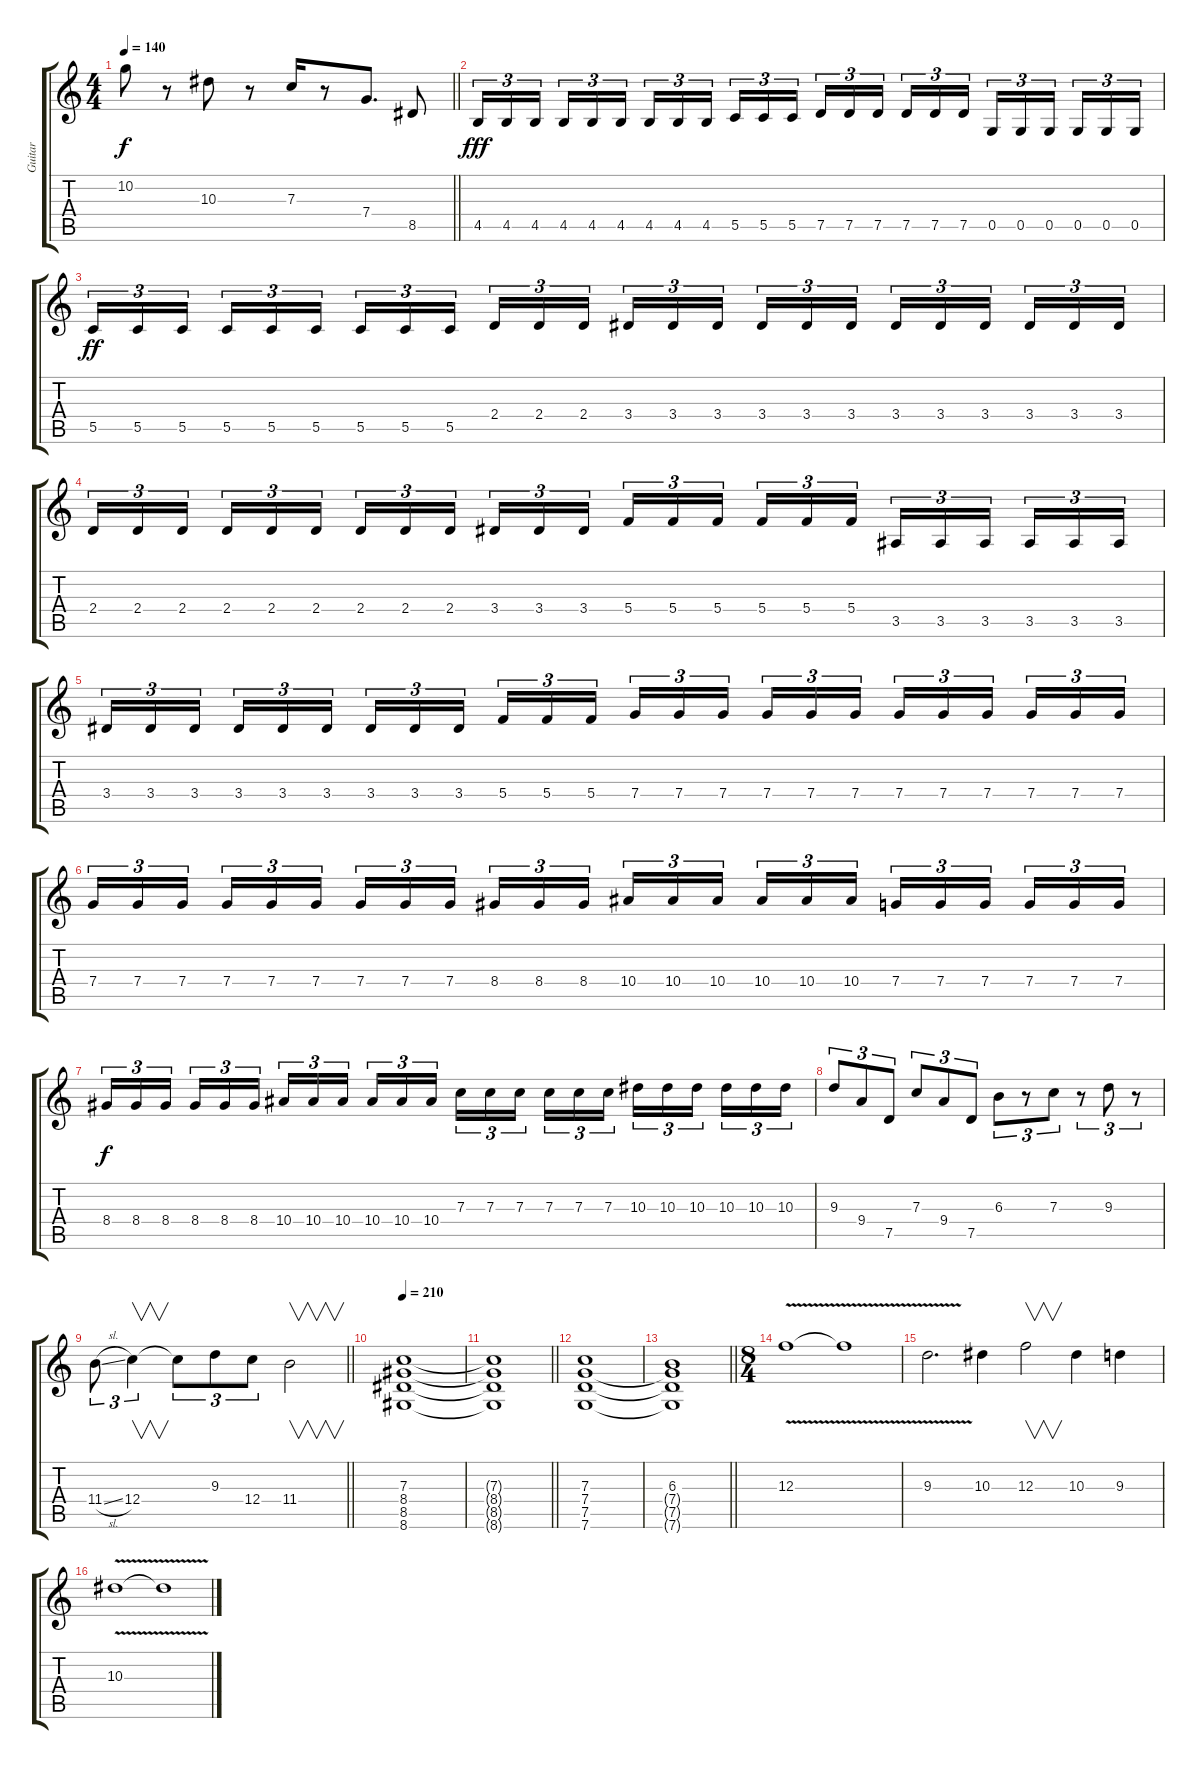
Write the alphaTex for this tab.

\track ("Guitar" "Guitar") {instrument distortionguitar}
\staff {score tabs}
\tuning (D4 A3 F3 C3 G2 C2) {hide}
\ts (4 4)
\tempo 140
\clef g2
\barLineRight lightlight
\ks c
10.2.8{dy f} r.8 10.3.8 r.8 7.3.16 r.8 7.4.8{d} 8.5.8 |
4.5.16{tu (3 2) dy fff} 4.5.16{tu (3 2)} 4.5.16{tu (3 2) beam splitsecondary} 4.5.16{tu (3 2)} 4.5.16{tu (3 2)} 4.5.16{tu (3 2)} 4.5.16{tu (3 2)} 4.5.16{tu (3 2)} 4.5.16{tu (3 2) beam splitsecondary} 5.5.16{tu (3 2)} 5.5.16{tu (3 2)} 5.5.16{tu (3 2)} 7.5.16{tu (3 2)} 7.5.16{tu (3 2)} 7.5.16{tu (3 2) beam splitsecondary} 7.5.16{tu (3 2)} 7.5.16{tu (3 2)} 7.5.16{tu (3 2)} 0.5.16{tu (3 2)} 0.5.16{tu (3 2)} 0.5.16{tu (3 2) beam splitsecondary} 0.5.16{tu (3 2)} 0.5.16{tu (3 2)} 0.5.16{tu (3 2)} |
5.5.16{tu (3 2) dy ff} 5.5.16{tu (3 2)} 5.5.16{tu (3 2) beam splitsecondary} 5.5.16{tu (3 2)} 5.5.16{tu (3 2)} 5.5.16{tu (3 2)} 5.5.16{tu (3 2)} 5.5.16{tu (3 2)} 5.5.16{tu (3 2) beam splitsecondary} 2.4.16{tu (3 2)} 2.4.16{tu (3 2)} 2.4.16{tu (3 2)} 3.4.16{tu (3 2)} 3.4.16{tu (3 2)} 3.4.16{tu (3 2) beam splitsecondary} 3.4.16{tu (3 2)} 3.4.16{tu (3 2)} 3.4.16{tu (3 2)} 3.4.16{tu (3 2)} 3.4.16{tu (3 2)} 3.4.16{tu (3 2) beam splitsecondary} 3.4.16{tu (3 2)} 3.4.16{tu (3 2)} 3.4.16{tu (3 2)} |
2.4.16{tu (3 2)} 2.4.16{tu (3 2)} 2.4.16{tu (3 2) beam splitsecondary} 2.4.16{tu (3 2)} 2.4.16{tu (3 2)} 2.4.16{tu (3 2)} 2.4.16{tu (3 2)} 2.4.16{tu (3 2)} 2.4.16{tu (3 2) beam splitsecondary} 3.4.16{tu (3 2)} 3.4.16{tu (3 2)} 3.4.16{tu (3 2)} 5.4.16{tu (3 2)} 5.4.16{tu (3 2)} 5.4.16{tu (3 2) beam splitsecondary} 5.4.16{tu (3 2)} 5.4.16{tu (3 2)} 5.4.16{tu (3 2)} 3.5.16{tu (3 2)} 3.5.16{tu (3 2)} 3.5.16{tu (3 2) beam splitsecondary} 3.5.16{tu (3 2)} 3.5.16{tu (3 2)} 3.5.16{tu (3 2)} |
3.4.16{tu (3 2)} 3.4.16{tu (3 2)} 3.4.16{tu (3 2) beam splitsecondary} 3.4.16{tu (3 2)} 3.4.16{tu (3 2)} 3.4.16{tu (3 2)} 3.4.16{tu (3 2)} 3.4.16{tu (3 2)} 3.4.16{tu (3 2) beam splitsecondary} 5.4.16{tu (3 2)} 5.4.16{tu (3 2)} 5.4.16{tu (3 2)} 7.4.16{tu (3 2)} 7.4.16{tu (3 2)} 7.4.16{tu (3 2) beam splitsecondary} 7.4.16{tu (3 2)} 7.4.16{tu (3 2)} 7.4.16{tu (3 2)} 7.4.16{tu (3 2)} 7.4.16{tu (3 2)} 7.4.16{tu (3 2) beam splitsecondary} 7.4.16{tu (3 2)} 7.4.16{tu (3 2)} 7.4.16{tu (3 2)} |
7.4.16{tu (3 2)} 7.4.16{tu (3 2)} 7.4.16{tu (3 2) beam splitsecondary} 7.4.16{tu (3 2)} 7.4.16{tu (3 2)} 7.4.16{tu (3 2)} 7.4.16{tu (3 2)} 7.4.16{tu (3 2)} 7.4.16{tu (3 2) beam splitsecondary} 8.4.16{tu (3 2)} 8.4.16{tu (3 2)} 8.4.16{tu (3 2)} 10.4.16{tu (3 2)} 10.4.16{tu (3 2)} 10.4.16{tu (3 2) beam splitsecondary} 10.4.16{tu (3 2)} 10.4.16{tu (3 2)} 10.4.16{tu (3 2)} 7.4.16{tu (3 2)} 7.4.16{tu (3 2)} 7.4.16{tu (3 2) beam splitsecondary} 7.4.16{tu (3 2)} 7.4.16{tu (3 2)} 7.4.16{tu (3 2)} |
8.4.16{tu (3 2) dy f} 8.4.16{tu (3 2)} 8.4.16{tu (3 2) beam splitsecondary} 8.4.16{tu (3 2)} 8.4.16{tu (3 2)} 8.4.16{tu (3 2)} 10.4.16{tu (3 2)} 10.4.16{tu (3 2)} 10.4.16{tu (3 2) beam splitsecondary} 10.4.16{tu (3 2)} 10.4.16{tu (3 2)} 10.4.16{tu (3 2)} 7.3.16{tu (3 2)} 7.3.16{tu (3 2)} 7.3.16{tu (3 2) beam splitsecondary} 7.3.16{tu (3 2)} 7.3.16{tu (3 2)} 7.3.16{tu (3 2)} 10.3.16{tu (3 2)} 10.3.16{tu (3 2)} 10.3.16{tu (3 2) beam splitsecondary} 10.3.16{tu (3 2)} 10.3.16{tu (3 2)} 10.3.16{tu (3 2)} |
9.3.8{tu (3 2)} 9.4.8{tu (3 2)} 7.5.8{tu (3 2)} 7.3.8{tu (3 2)} 9.4.8{tu (3 2)} 7.5.8{tu (3 2)} 6.3.8{tu (3 2)} r.8{tu (3 2)} 7.3.8{tu (3 2)} r.8{tu (3 2)} 9.3.8{tu (3 2)} r.8{tu (3 2)} |
\barLineRight lightlight
11.4{sl}.8{tu (3 2)} 12.4.4{v tu (3 2)} 12.4{t}.8{tu (3 2)} 9.3.8{tu (3 2)} 12.4.8{tu (3 2)} 11.4.2{v} |
\tempo 210
(7.3 8.4 8.5 8.6).1{balance 5} |
\barLineRight lightlight
(7.3{t} 8.4{t} 8.5{t} 8.6{t}).1 |
(7.3 7.4 7.5 7.6).1 |
\barLineRight lightlight
(6.3 7.4{t} 7.5{t} 7.6{t}).1 |
\ts (8 4)
12.3{v}.1 12.3{t}.1 |
9.3{v}.2{d} 10.3.4 12.3.2{v} 10.3.4 9.3.4 |
10.3{v}.1 10.3{t}.1
